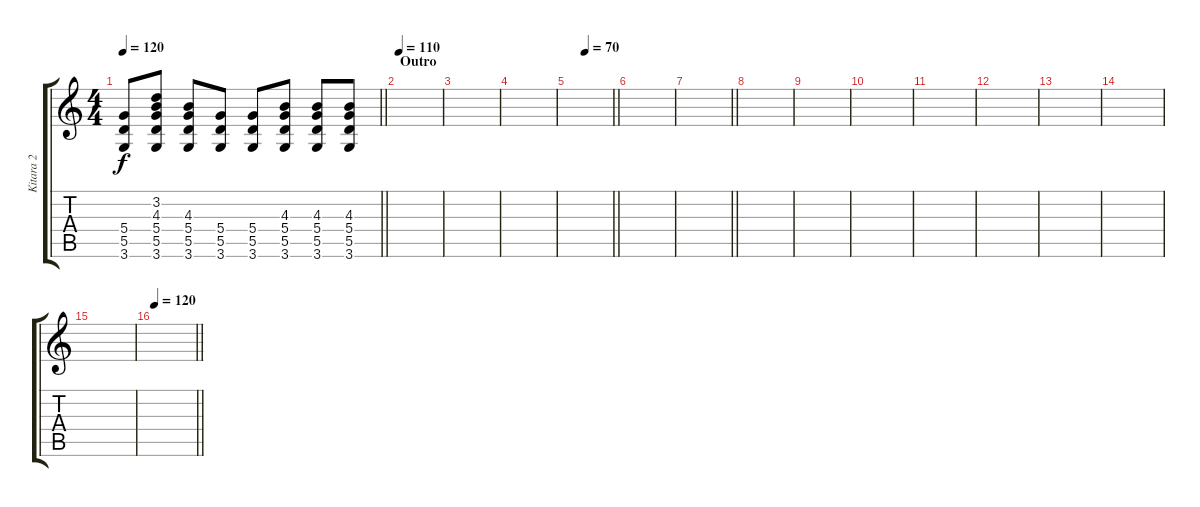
\track ("Kitara 2" "Kitara 2") {instrument overdrivenguitar}
\staff {score tabs}
\tuning (E4 B3 G3 D3 A2 E2) {hide}
\ts (4 4)
\tempo 120
\clef g2
\barLineRight lightlight
\ks c
(5.4{t} 5.5{t} 3.6{t}).8{dy f} (3.2 4.3 5.4 5.5 3.6).8 (4.3 5.4 5.5 3.6).8 (5.4 5.5 3.6).8 (5.4 5.5 3.6).8 (4.3 5.4 5.5 3.6).8 (4.3 5.4 5.5 3.6).8 (4.3 5.4 5.5 3.6).8 |
\section ("" "Outro")
\tempo 110
|
|
|
\tempo (70 0.375)
\barLineRight lightlight
|
|
\barLineRight lightlight
|
|
|
|
|
|
|
|
|
\tempo 120
\barLineRight lightlight
